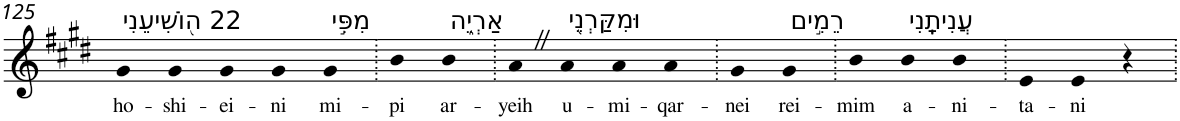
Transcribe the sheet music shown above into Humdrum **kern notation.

**kern	**text
*part1	*part1
*staff1	*staff1
*I"Piano	*
*I'Pno	*
!!LO:PB:g=z
*clefG2	*
*k[f#c#g#d#]	*
*E:	*
=125	=125
!LO:TX:a:t=22 ה֭וֹשִׁיעֵנִי	!
!	!LO:LY:b
4g#	ho-
!	!LO:LY:b
4g#	-shi-
!	!LO:LY:b
4g#	-ei-
!	!LO:LY:b
4g#	-ni
!LO:TX:a:t=מִפִּ֣י	!
!	!LO:LY:b
4g#	mi-
=126.	=126.
!	!LO:LY:b
4b	-pi
!LO:TX:a:t=אַרְיֵ֑ה	!
!	!LO:LY:b
4b	ar-
=127.	=127.
!	!LO:LY:b
4aZ	-yeih
!LO:TX:a:t=וּמִקַּרְנֵ֖י	!
!	!LO:LY:b
4a	u-
!	!LO:LY:b
4a	-mi-
!	!LO:LY:b
4a	-qar-
=128.	=128.
!	!LO:LY:b
4g#	-nei
!LO:TX:a:t=רֵמִ֣ים	!
!	!LO:LY:b
4g#	rei-
=129.	=129.
!	!LO:LY:b
4b	-mim
!LO:TX:a:t=עֲנִיתָֽנִי	!
!	!LO:LY:b
4b	a-
!	!LO:LY:b
4b	-ni-
=130.	=130.
!	!LO:LY:b
4e	-ta-
!	!LO:LY:b
4e	-ni
4r	.
=.	=.
*-	*-
